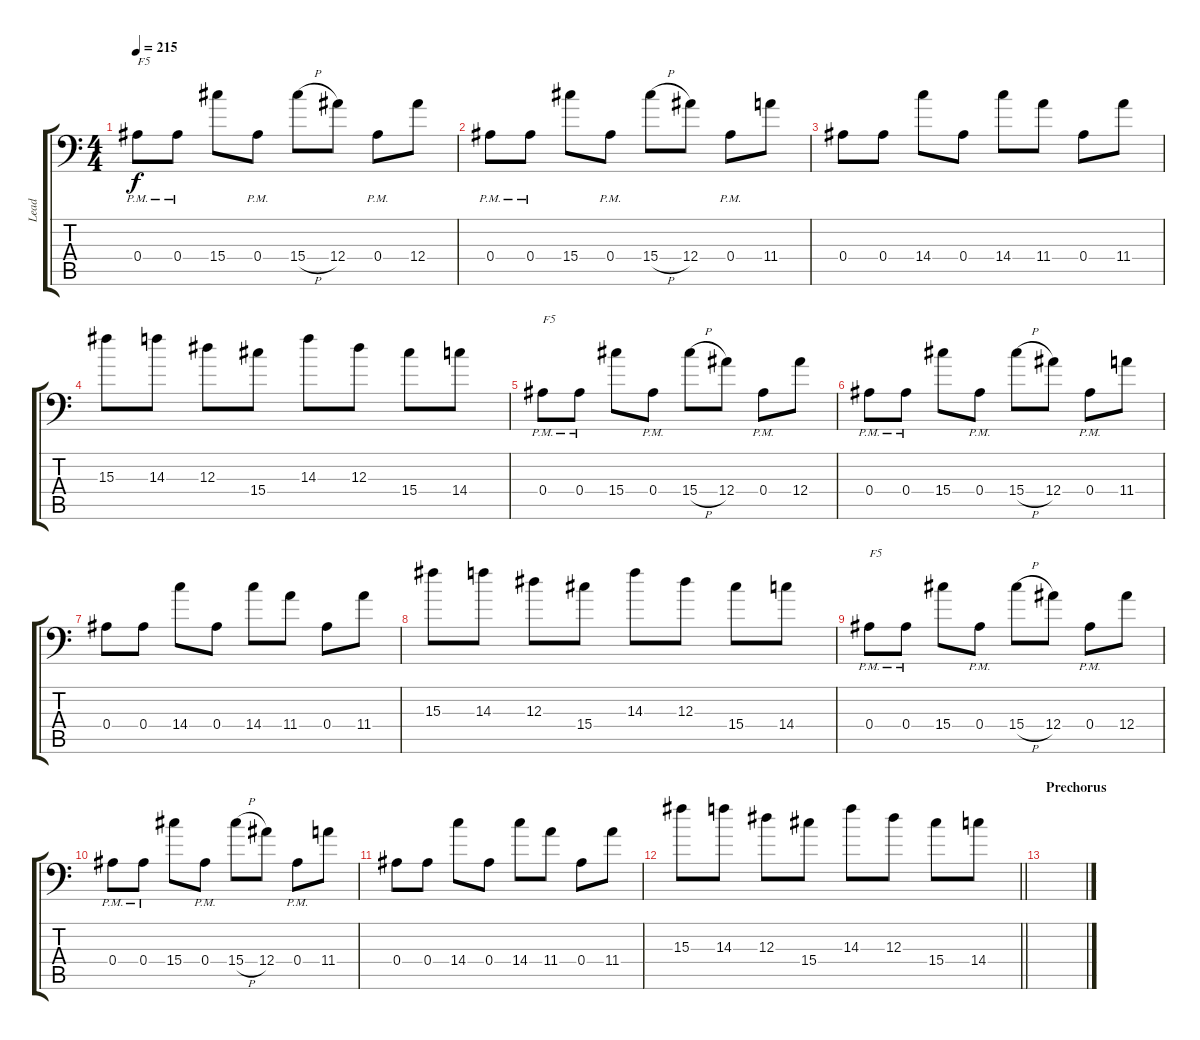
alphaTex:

\track ("Lead" "Lead") {instrument distortionguitar}
\staff {score tabs}
\tuning (C4 G3 Eb3 Bb2 F2 Bb1) {hide}
\ts (4 4)
\tempo 215
\clef f4
\ks c
0.4{pm}.8{txt "F5" dy f} 0.4{pm}.8 15.4.8 0.4{pm}.8 15.4{h}.8 12.4.8 0.4{pm}.8 12.4.8 |
0.4{pm}.8 0.4{pm}.8 15.4.8 0.4{pm}.8 15.4{h}.8 12.4.8 0.4{pm}.8 11.4.8 |
0.4.8 0.4.8 14.4.8 0.4.8 14.4.8 11.4.8 0.4.8 11.4.8 |
15.3.8 14.3.8 12.3.8 15.4.8 14.3.8 12.3.8 15.4.8 14.4.8 |
0.4{pm}.8{txt "F5"} 0.4{pm}.8 15.4.8 0.4{pm}.8 15.4{h}.8 12.4.8 0.4{pm}.8 12.4.8 |
0.4{pm}.8 0.4{pm}.8 15.4.8 0.4{pm}.8 15.4{h}.8 12.4.8 0.4{pm}.8 11.4.8 |
0.4.8 0.4.8 14.4.8 0.4.8 14.4.8 11.4.8 0.4.8 11.4.8 |
15.3.8 14.3.8 12.3.8 15.4.8 14.3.8 12.3.8 15.4.8 14.4.8 |
0.4{pm}.8{txt "F5"} 0.4{pm}.8 15.4.8 0.4{pm}.8 15.4{h}.8 12.4.8 0.4{pm}.8 12.4.8 |
0.4{pm}.8 0.4{pm}.8 15.4.8 0.4{pm}.8 15.4{h}.8 12.4.8 0.4{pm}.8 11.4.8 |
0.4.8 0.4.8 14.4.8 0.4.8 14.4.8 11.4.8 0.4.8 11.4.8 |
\barLineRight lightlight
15.3.8 14.3.8 12.3.8 15.4.8 14.3.8 12.3.8 15.4.8 14.4.8 |
\section ("" "Prechorus")
